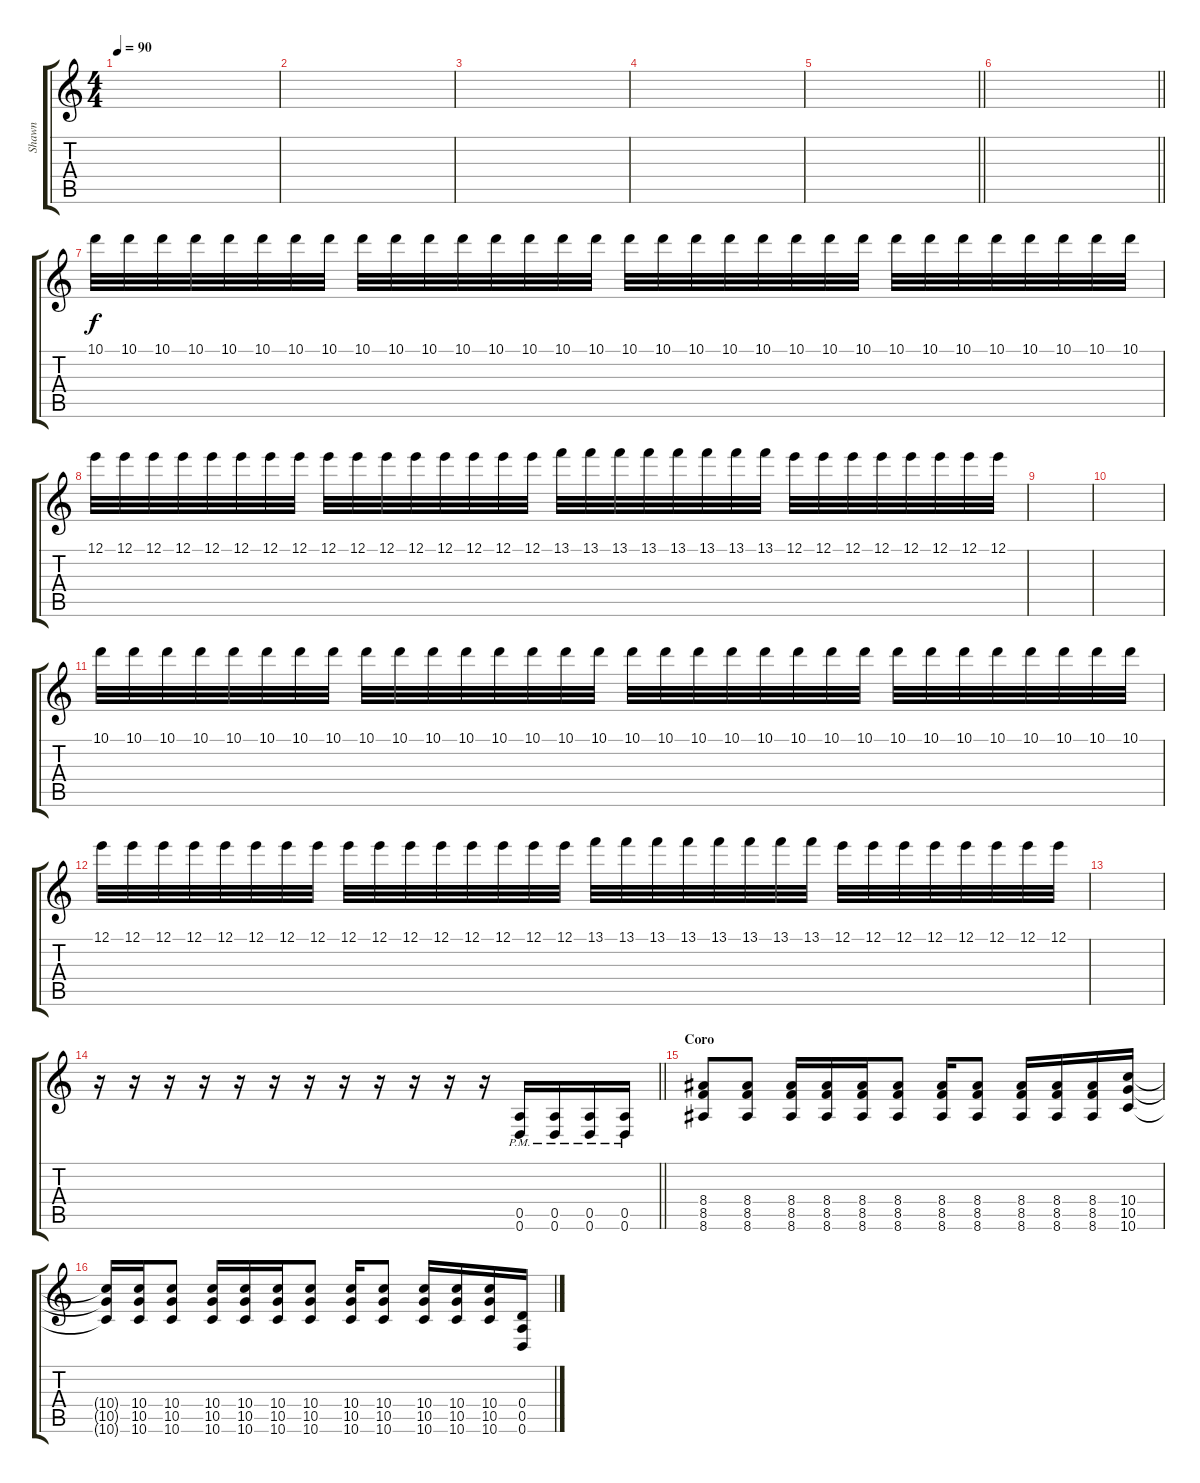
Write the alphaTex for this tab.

\track ("Shawn" "Shawn") {instrument overdrivenguitar}
\staff {score tabs}
\tuning (E4 B3 G3 D3 A2 D2) {hide}
\ts (4 4)
\tempo 90
\clef g2
\ks c
|
|
|
|
\barLineRight lightlight
|
\barLineRight lightlight
|
10.1.32 10.1.32 10.1.32 10.1.32 10.1.32 10.1.32 10.1.32 10.1.32 10.1.32 10.1.32 10.1.32 10.1.32 10.1.32 10.1.32 10.1.32 10.1.32 10.1.32 10.1.32 10.1.32 10.1.32 10.1.32 10.1.32 10.1.32 10.1.32 10.1.32 10.1.32 10.1.32 10.1.32 10.1.32 10.1.32 10.1.32 10.1.32 |
12.1.32 12.1.32 12.1.32 12.1.32 12.1.32 12.1.32 12.1.32 12.1.32 12.1.32 12.1.32 12.1.32 12.1.32 12.1.32 12.1.32 12.1.32 12.1.32 13.1.32 13.1.32 13.1.32 13.1.32 13.1.32 13.1.32 13.1.32 13.1.32 12.1.32 12.1.32 12.1.32 12.1.32 12.1.32 12.1.32 12.1.32 12.1.32 |
|
|
10.1.32 10.1.32 10.1.32 10.1.32 10.1.32 10.1.32 10.1.32 10.1.32 10.1.32 10.1.32 10.1.32 10.1.32 10.1.32 10.1.32 10.1.32 10.1.32 10.1.32 10.1.32 10.1.32 10.1.32 10.1.32 10.1.32 10.1.32 10.1.32 10.1.32 10.1.32 10.1.32 10.1.32 10.1.32 10.1.32 10.1.32 10.1.32 |
12.1.32 12.1.32 12.1.32 12.1.32 12.1.32 12.1.32 12.1.32 12.1.32 12.1.32 12.1.32 12.1.32 12.1.32 12.1.32 12.1.32 12.1.32 12.1.32 13.1.32 13.1.32 13.1.32 13.1.32 13.1.32 13.1.32 13.1.32 13.1.32 12.1.32 12.1.32 12.1.32 12.1.32 12.1.32 12.1.32 12.1.32 12.1.32 |
|
\barLineRight lightlight
r.16 r.16 r.16 r.16 r.16 r.16 r.16 r.16 r.16 r.16 r.16 r.16 (0.5{pm} 0.6{pm}).16 (0.5{pm} 0.6{pm}).16 (0.5{pm} 0.6{pm}).16 (0.5{pm} 0.6{pm}).16 |
\section ("" "Coro")
(8.4 8.5 8.6).8 (8.4 8.5 8.6).8 (8.4 8.5 8.6).16 (8.4 8.5 8.6).16 (8.4 8.5 8.6).16 (8.4 8.5 8.6).8 (8.4 8.5 8.6).16 (8.4 8.5 8.6).8 (8.4 8.5 8.6).16 (8.4 8.5 8.6).16 (8.4 8.5 8.6).16 (10.4 10.5 10.6).16 |
(10.4{t} 10.5{t} 10.6{t}).16 (10.4 10.5 10.6).16 (10.4 10.5 10.6).8 (10.4 10.5 10.6).16 (10.4 10.5 10.6).16 (10.4 10.5 10.6).16 (10.4 10.5 10.6).8 (10.4 10.5 10.6).16 (10.4 10.5 10.6).8 (10.4 10.5 10.6).16 (10.4 10.5 10.6).16 (10.4 10.5 10.6).16 (0.4 0.5 0.6).16
